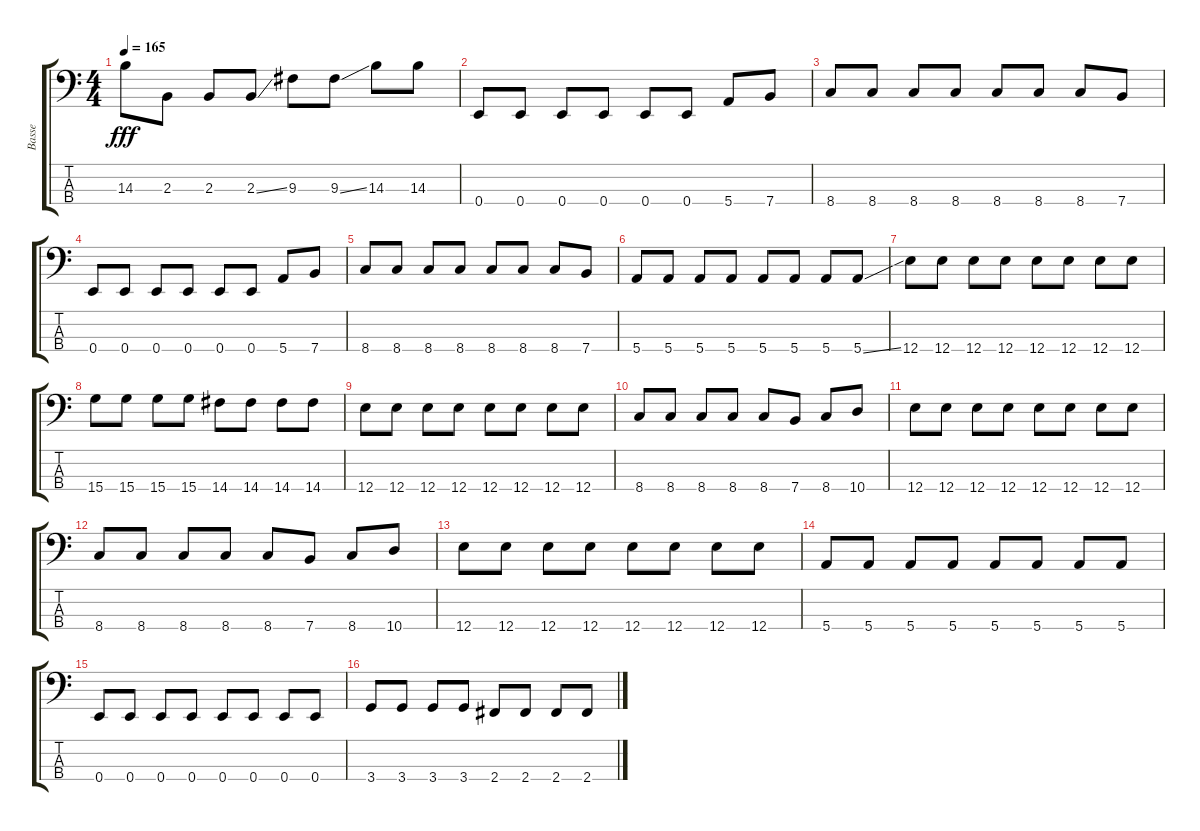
\track ("Basse" "Basse") {instrument electricbasspick}
\staff {score tabs}
\tuning (G2 D2 A1 E1) {hide}
\ts (4 4)
\tempo 165
\clef f4
\ks c
14.3.8{dy fff} 2.3.8 2.3.8 2.3{ss}.8 9.3.8 9.3{ss}.8 14.3.8 14.3.8 |
0.4.8 0.4.8 0.4.8 0.4.8 0.4.8 0.4.8 5.4.8 7.4.8 |
8.4.8 8.4.8 8.4.8 8.4.8 8.4.8 8.4.8 8.4.8 7.4.8 |
0.4.8 0.4.8 0.4.8 0.4.8 0.4.8 0.4.8 5.4.8 7.4.8 |
8.4.8 8.4.8 8.4.8 8.4.8 8.4.8 8.4.8 8.4.8 7.4.8 |
5.4.8 5.4.8 5.4.8 5.4.8 5.4.8 5.4.8 5.4.8 5.4{ss}.8 |
12.4.8 12.4.8 12.4.8 12.4.8 12.4.8 12.4.8 12.4.8 12.4.8 |
15.4.8 15.4.8 15.4.8 15.4.8 14.4.8 14.4.8 14.4.8 14.4.8 |
12.4.8 12.4.8 12.4.8 12.4.8 12.4.8 12.4.8 12.4.8 12.4.8 |
8.4.8 8.4.8 8.4.8 8.4.8 8.4.8 7.4.8 8.4.8 10.4.8 |
12.4.8 12.4.8 12.4.8 12.4.8 12.4.8 12.4.8 12.4.8 12.4.8 |
8.4.8 8.4.8 8.4.8 8.4.8 8.4.8 7.4.8 8.4.8 10.4.8 |
12.4.8 12.4.8 12.4.8 12.4.8 12.4.8 12.4.8 12.4.8 12.4.8 |
5.4.8 5.4.8 5.4.8 5.4.8 5.4.8 5.4.8 5.4.8 5.4.8 |
0.4.8 0.4.8 0.4.8 0.4.8 0.4.8 0.4.8 0.4.8 0.4.8 |
3.4.8 3.4.8 3.4.8 3.4.8 2.4.8 2.4.8 2.4.8 2.4.8
